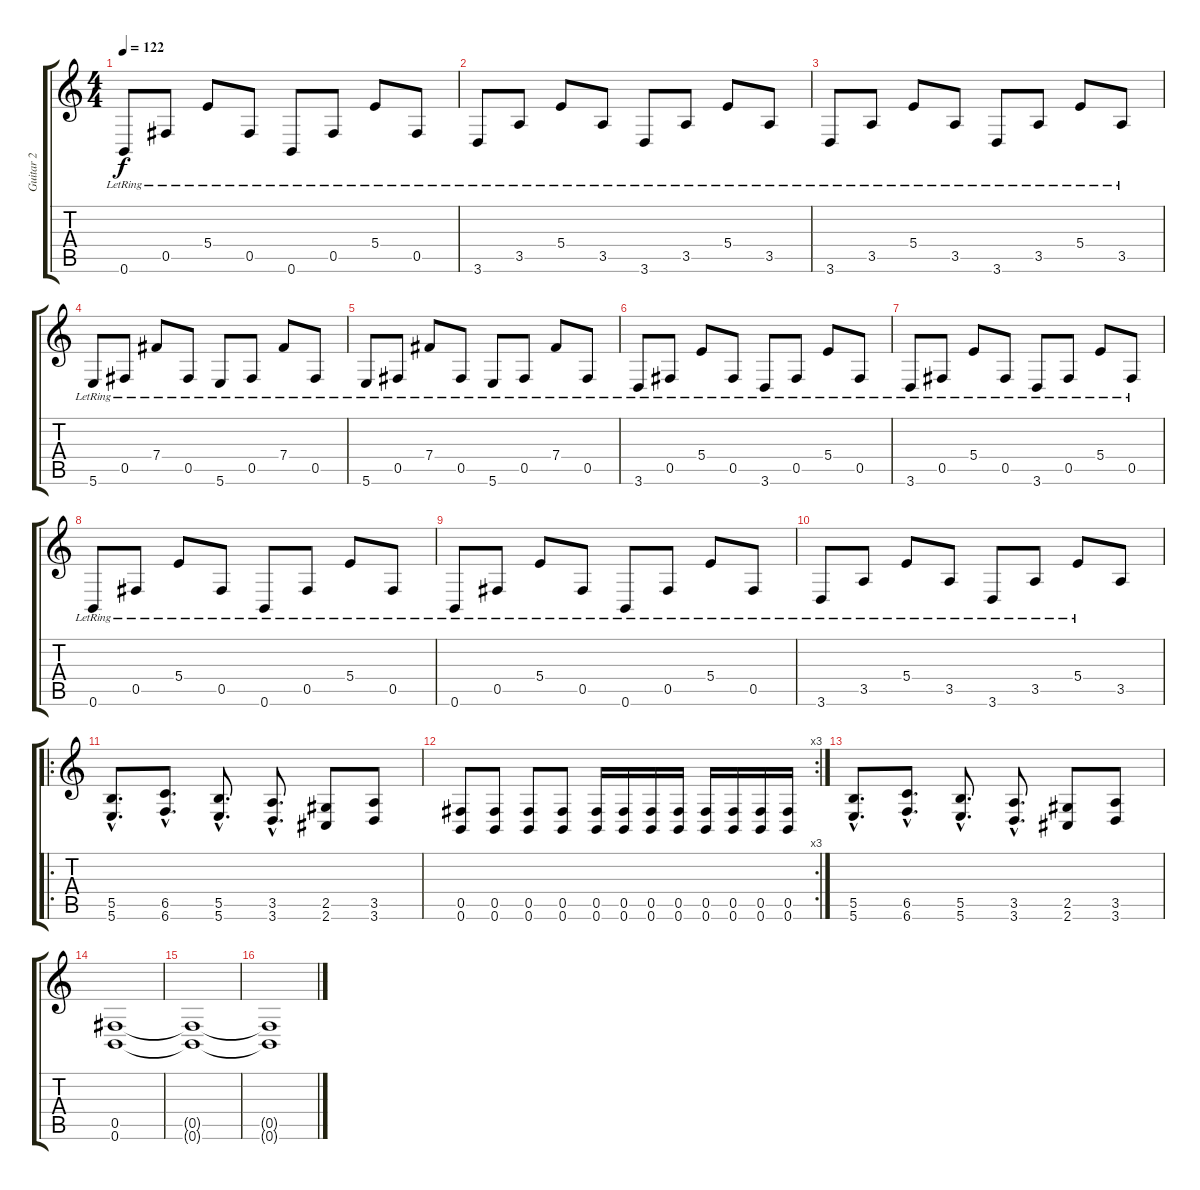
\track ("Guitar 2" "Guitar 2") {instrument distortionguitar}
\staff {score tabs}
\tuning (Db4 Ab3 E3 B2 Gb2 B1) {hide}
\ts (4 4)
\tempo 122
\clef g2
\ks c
0.6{lr}.8{dy f} 0.5{lr}.8 5.4{lr}.8 0.5{lr}.8 0.6{lr}.8 0.5{lr}.8 5.4{lr}.8 0.5{lr}.8 |
3.6{lr}.8 3.5{lr}.8 5.4{lr}.8 3.5{lr}.8 3.6{lr}.8 3.5{lr}.8 5.4{lr}.8 3.5{lr}.8 |
3.6{lr}.8 3.5{lr}.8 5.4{lr}.8 3.5{lr}.8 3.6{lr}.8 3.5{lr}.8 5.4{lr}.8 3.5{lr}.8 |
5.6{lr}.8 0.5{lr}.8 7.4{lr}.8 0.5{lr}.8 5.6{lr}.8 0.5{lr}.8 7.4{lr}.8 0.5{lr}.8 |
5.6{lr}.8 0.5{lr}.8 7.4{lr}.8 0.5{lr}.8 5.6{lr}.8 0.5{lr}.8 7.4{lr}.8 0.5{lr}.8 |
3.6{lr}.8 0.5{lr}.8 5.4{lr}.8 0.5{lr}.8 3.6{lr}.8 0.5{lr}.8 5.4{lr}.8 0.5{lr}.8 |
3.6{lr}.8 0.5{lr}.8 5.4{lr}.8 0.5{lr}.8 3.6{lr}.8 0.5{lr}.8 5.4{lr}.8 0.5{lr}.8 |
0.6{lr}.8 0.5{lr}.8 5.4{lr}.8 0.5{lr}.8 0.6{lr}.8 0.5{lr}.8 5.4{lr}.8 0.5{lr}.8 |
0.6{lr}.8 0.5{lr}.8 5.4{lr}.8 0.5{lr}.8 0.6{lr}.8 0.5{lr}.8 5.4{lr}.8 0.5{lr}.8 |
3.6{lr}.8 3.5{lr}.8 5.4{lr}.8 3.5{lr}.8 3.6{lr}.8 3.5{lr}.8 5.4{lr}.8 3.5.8 |
\ro
(5.5{hac} 5.6{hac}).8{d instrument distortionguitar} (6.5{hac} 6.6{hac}).8{d} (5.5{hac} 5.6{hac}).8{d} (3.5{hac} 3.6{hac}).8{d} (2.5 2.6).8 (3.5 3.6).8 |
\rc 3
(0.5 0.6).8 (0.5 0.6).8 (0.5 0.6).8 (0.5 0.6).8 (0.5 0.6).16 (0.5 0.6).16 (0.5 0.6).16 (0.5 0.6).16 (0.5 0.6).16 (0.5 0.6).16 (0.5 0.6).16 (0.5 0.6).16 |
(5.5{hac} 5.6{hac}).8{d} (6.5{hac} 6.6{hac}).8{d} (5.5{hac} 5.6{hac}).8{d} (3.5{hac} 3.6{hac}).8{d} (2.5 2.6).8 (3.5 3.6).8 |
(0.5 0.6).1 |
(0.5{t} 0.6{t}).1 |
(0.5{t} 0.6{t}).1
